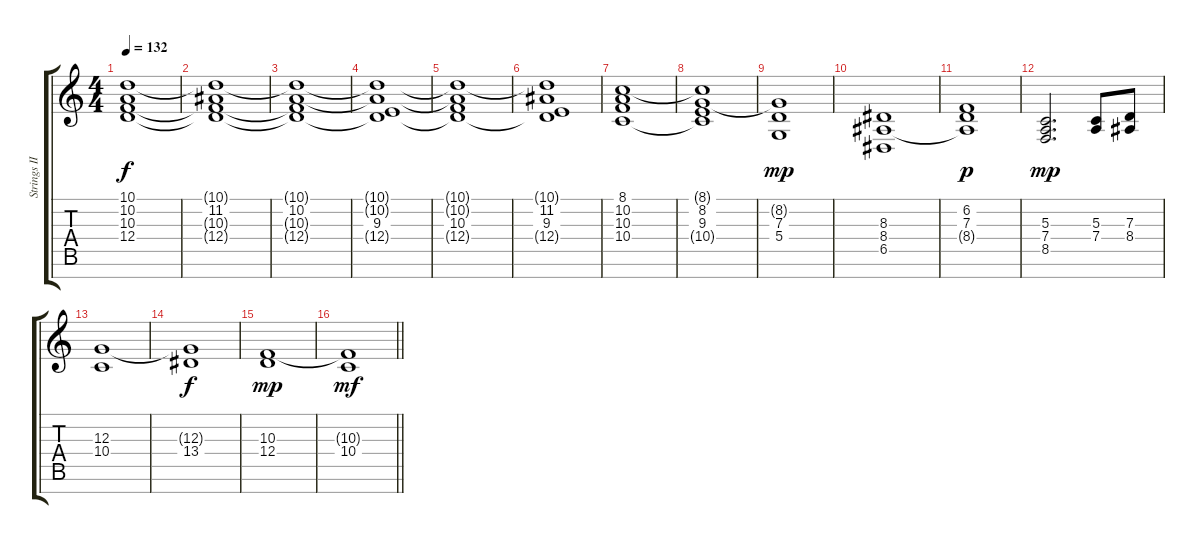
\track ("Strings II" "Strings II") {instrument stringensemble1}
\staff {score tabs}
\tuning (E4 B3 G3 D3 A2 E2 B1) {hide}
\ts (4 4)
\tempo 132
\clef g2
\ks c
(10.1 10.2 10.3 12.4).1{dy f instrument stringensemble2} |
(10.1{t} 11.2 10.3{t} 12.4{t}).1 |
(10.1{t} 10.2 10.3{t} 12.4{t}).1 |
(10.1{t} 10.2{t} 9.3 12.4{t}).1 |
(10.1{t} 10.2{t} 10.3 12.4{t}).1 |
(10.1{t} 11.2 9.3 12.4{t}).1 |
(8.1 10.2 10.3 10.4).1 |
(8.1{t} 8.2 9.3 10.4{t}).1 |
(8.2{t} 7.3 5.4).1{dy mp} |
(8.3 8.4 6.5).1 |
(6.2 7.3 8.4{t}).1{dy p} |
(5.3 7.4 8.5).2{d dy mp} (5.3 7.4).8{instrument stringensemble1} (7.3 8.4).8 |
(12.3 10.4).1{instrument stringensemble2} |
(12.3{t} 13.4).1{dy f} |
(10.3 12.4).1{dy mp} |
\barLineRight lightlight
(10.3{t} 10.4).1{dy mf}
